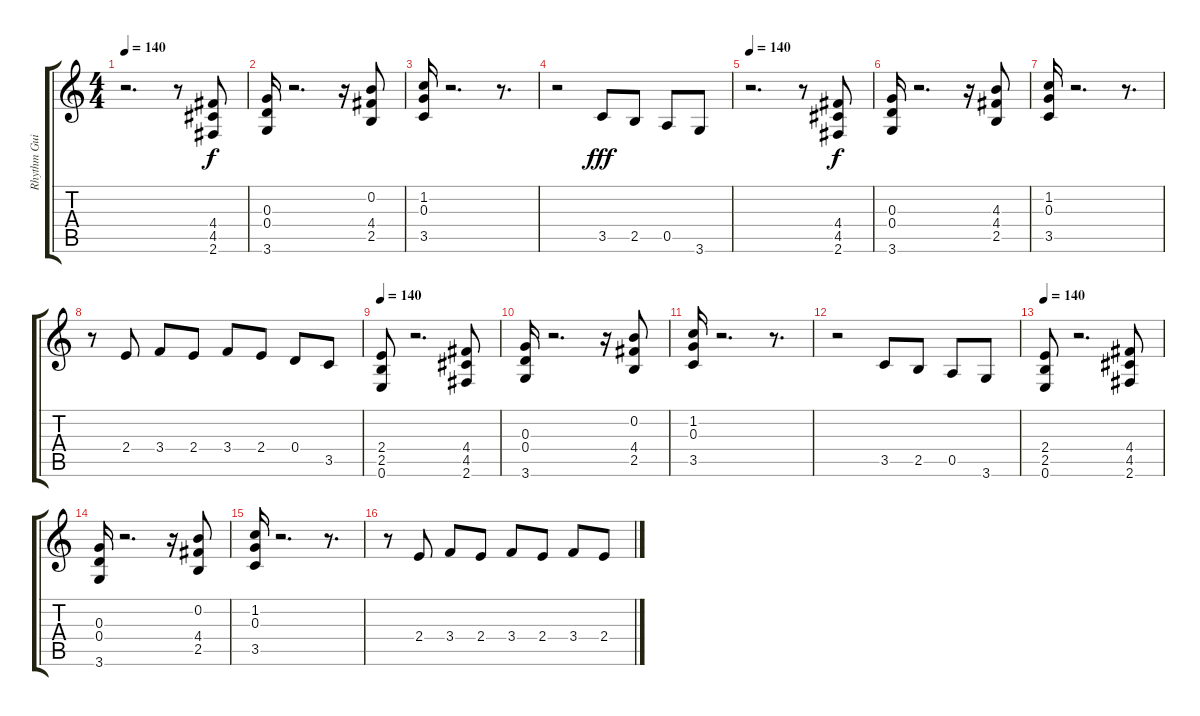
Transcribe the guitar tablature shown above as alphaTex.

\track ("Rhythm Guitar" "Rhythm Gui") {instrument overdrivenguitar}
\staff {score tabs}
\tuning (E4 B3 G3 D3 A2 E2) {hide}
\ts (4 4)
\tempo 140
\clef g2
\ks c
r.2{d dy f instrument overdrivenguitar} r.8 (4.4 4.5 2.6).8 |
(0.3 0.4 3.6).16 r.2{d} r.16 (0.2 4.4 2.5).8 |
(1.2 0.3 3.5).16 r.2{d} r.8{d} |
r.2 3.5.8{dy fff} 2.5.8 0.5.8 3.6.8 |
\tempo 140
r.2{d} r.8 (4.4 4.5 2.6).8{dy f} |
(0.3 0.4 3.6).16 r.2{d} r.16 (4.3 4.4 2.5).8 |
(1.2 0.3 3.5).16 r.2{d} r.8{d} |
r.8 2.4.8 3.4.8 2.4.8 3.4.8 2.4.8 0.4.8 3.5.8 |
\tempo 140
(2.4 2.5 0.6).8 r.2{d} (4.4 4.5 2.6).8 |
(0.3 0.4 3.6).16 r.2{d} r.16 (0.2 4.4 2.5).8 |
(1.2 0.3 3.5).16 r.2{d} r.8{d} |
r.2 3.5.8 2.5.8 0.5.8 3.6.8 |
\tempo 140
(2.4 2.5 0.6).8 r.2{d} (4.4 4.5 2.6).8 |
(0.3 0.4 3.6).16 r.2{d} r.16 (0.2 4.4 2.5).8 |
(1.2 0.3 3.5).16 r.2{d} r.8{d} |
r.8 2.4.8 3.4.8 2.4.8 3.4.8 2.4.8 3.4.8 2.4.8
